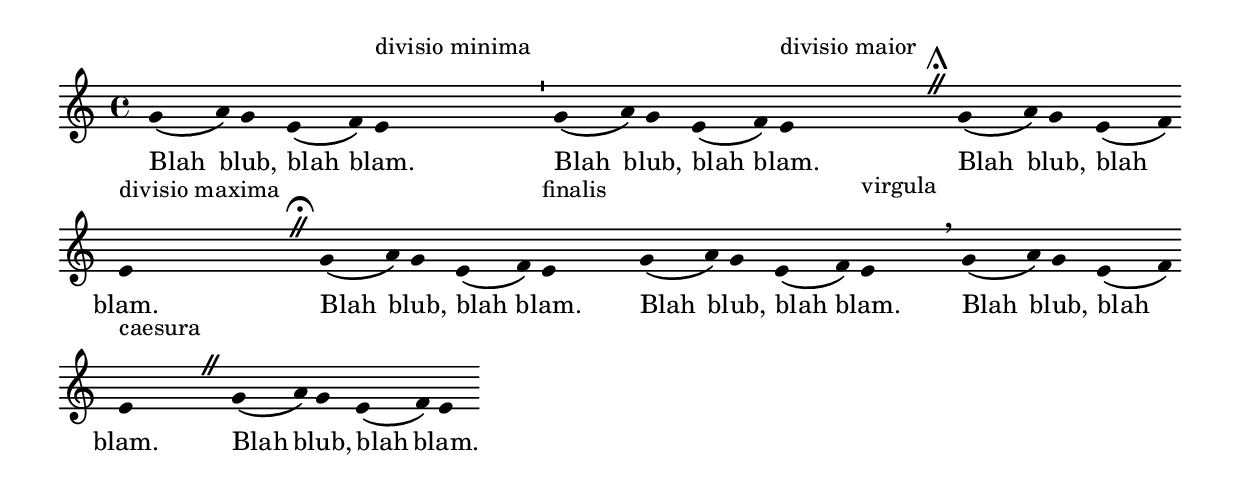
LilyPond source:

% possible rename to ancient- or gregorian- ?
\header {
    texidoc = "@cindex Divisiones
Divisiones are gregorian variants of breathing signs.
Choices are @code{divisioMinima}, @code{divisioMaior},
@code{divisioMaxima} and @code{finalis}, @code{virgula} and
@code{caesura}.
" }

\version "2.2.0"

\include "gregorian-init.ly"

\score {
 <<
	\context Voice \notes \transpose c c' {
	    \set Score.timing = ##f
	    \set Score.barAlways = ##t
	    \override TextScript  #'padding = #3
	    \override Staff.BarLine  #'transparent = ##t
	    \override Stem  #'transparent = ##t
            g4( a) g e( f) e
            ^\markup { "divisio minima" }
	    \divisioMinima
            g4( a) g e( f) e
            ^\markup { "divisio maior" }
	    \divisioMaior
            g4( a) g e( f) e
            ^\markup { "divisio maxima" }
	    \divisioMaxima
            g4( a) g e( f) e
            ^\markup { "finalis" }
	    \finalis
            g4( a) g e( f) e

            ^\markup { "virgula" }
	    \virgula
            g4( a) g e( f) e
            ^\markup { "caesura" }
	    \caesura
            g4( a) g e( f) e
	}
	\lyricsto "" \new  Lyrics \lyrics {
	    Blah blub, blah blam.
	    Blah blub, blah blam.
	    Blah blub, blah blam.
	    Blah blub, blah blam.
	    Blah blub, blah blam.
	    Blah blub, blah blam.
	    Blah blub, blah blam.
	}
    >>
}
